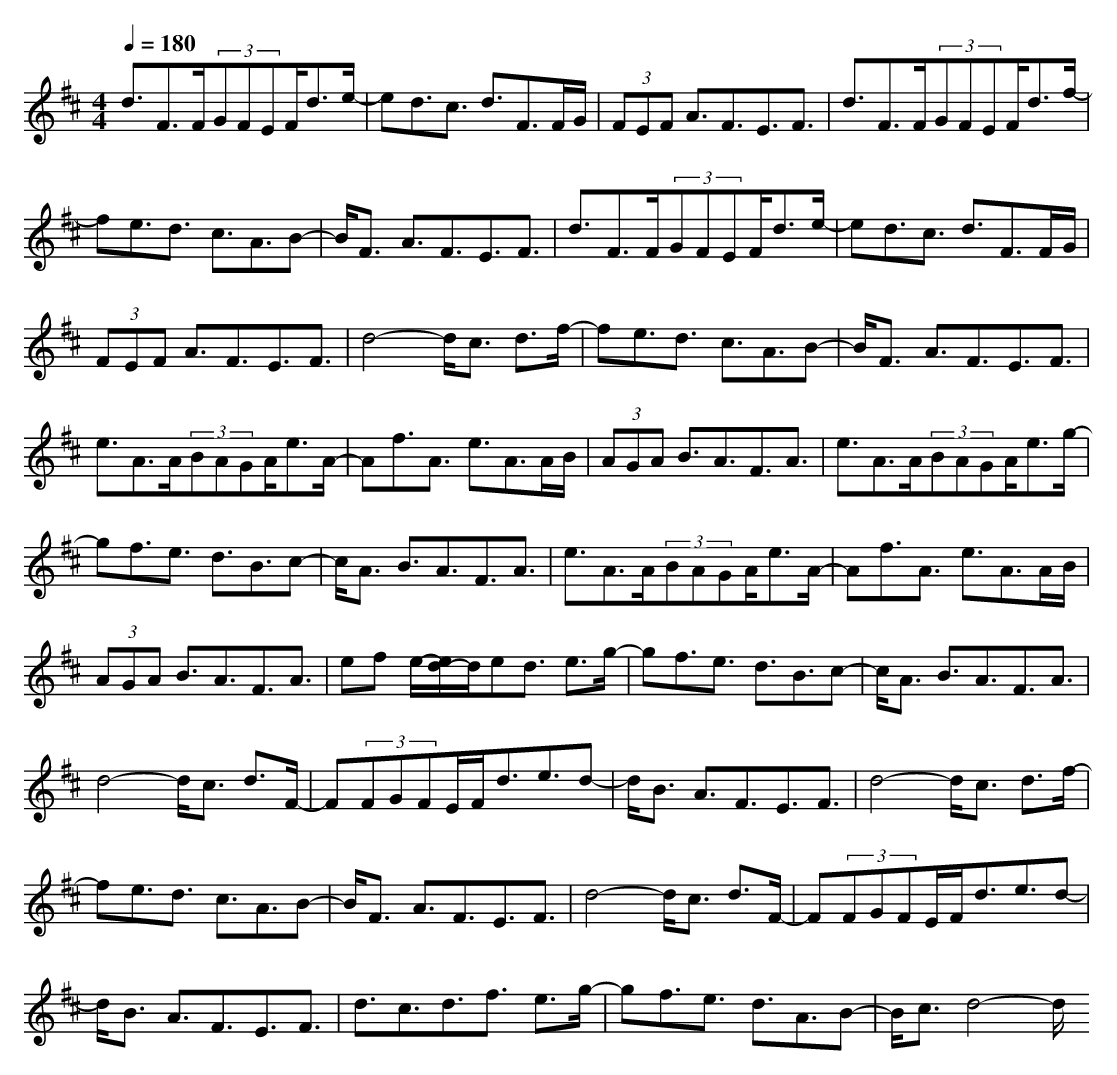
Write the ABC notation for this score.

X:1
T:
M: 4/4
L: 1/8
Q:1/4=180
K:D % 2 sharps
d3/2F>F(3GFEF<de/2-|ed3/2c3/2 d3/2F>FG/2|(3FEF A3/2F3/2E3/2F3/2|d3/2F>F(3GFEF<df/2-|
fe3/2d3/2 c3/2A3/2B-|B/2F3/2 A3/2F3/2E3/2F3/2|d3/2F>F(3GFEF<de/2-|ed3/2c3/2 d3/2F>FG/2|
(3FEF A3/2F3/2E3/2F3/2|d4- d/2c3/2 d3/2f/2-|fe3/2d3/2 c3/2A3/2B-|B/2F3/2 A3/2F3/2E3/2F3/2|
e3/2A>A(3BAGA<eA/2-|Af3/2A3/2 e3/2A>AB/2|(3AGA B3/2A3/2F3/2A3/2|e3/2A>A(3BAGA<eg/2-|
gf3/2e3/2 d3/2B3/2c-|c/2A3/2 B3/2A3/2F3/2A3/2|e3/2A>A(3BAGA<eA/2-|Af3/2A3/2 e3/2A>AB/2|
(3AGA B3/2A3/2F3/2A3/2|ef e/2-[e/2d/2-]d/2ed3/2 e3/2g/2-|gf3/2e3/2 d3/2B3/2c-|c/2A3/2 B3/2A3/2F3/2A3/2|
d4- d/2c3/2 d3/2F/2-|F(3FGFE/2F<de3/2d-|d/2B3/2 A3/2F3/2E3/2F3/2|d4- d/2c3/2 d3/2f/2-|
fe3/2d3/2 c3/2A3/2B-|B/2F3/2 A3/2F3/2E3/2F3/2|d4- d/2c3/2 d3/2F/2-|F(3FGFE/2F<de3/2d-|
d/2B3/2 A3/2F3/2E3/2F3/2|d3/2c3/2d3/2f3/2 e3/2g/2-|gf3/2e3/2 d3/2A3/2B-|B/2c3/2 d4- d/2
